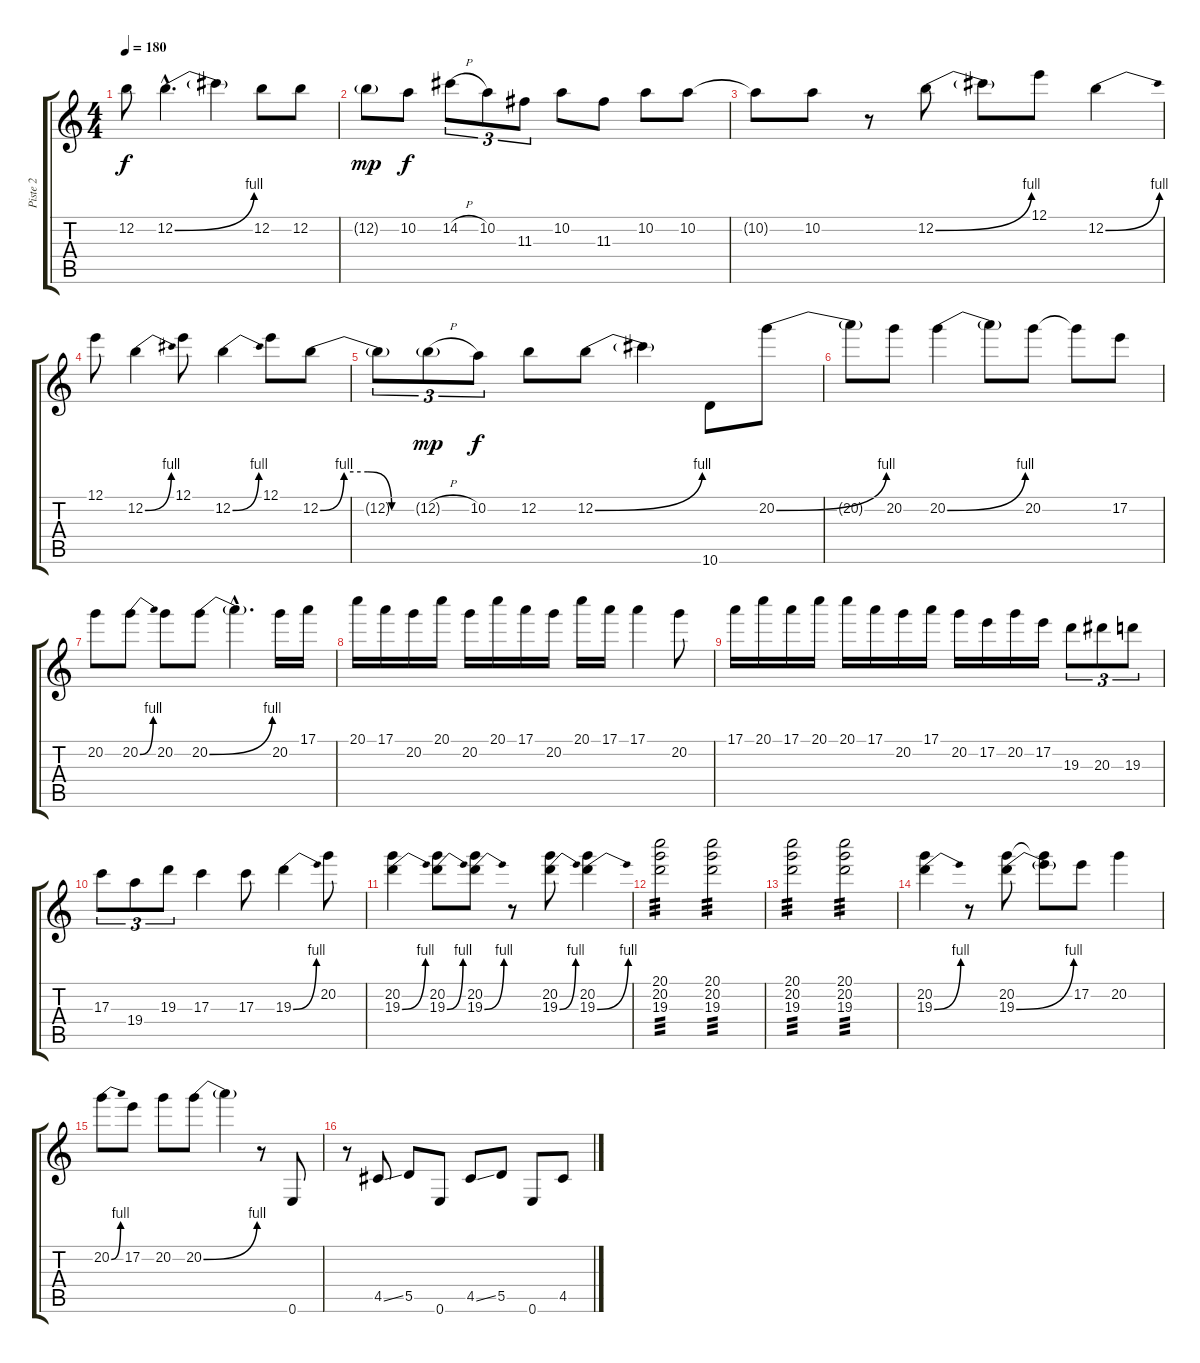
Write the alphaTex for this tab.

\track ("Piste 2" "Piste 2") {instrument distortionguitar}
\staff {score tabs}
\tuning (E4 B3 G3 D3 A2 E2) {hide}
\ts (4 4)
\tempo 180
\clef g2
\ks c
12.2{t}.8{dy f} 12.2{be (bend 0 0 60 4) hac}.4{d} 12.2{t}.4 12.2.8 12.2.8 |
12.2{g}.8{dy mp} 10.2.8{dy f} 14.2{h}.8{tu (3 2)} 10.2.8{tu (3 2)} 11.3.8{tu (3 2)} 10.2.8 11.3.8 10.2.8 10.2.8 |
10.2{t}.8 10.2.8 r.8 12.2{be (bend 0 0 60 4)}.8 12.2{t}.8 12.1.8 12.2{be (bend 0 0 60 4)}.4 |
12.1.8 12.2{be (bend 0 0 60 4)}.4 12.1.8 12.2{be (bend 0 0 60 4)}.4 12.1.8 12.2{be (custom 0 0 15 4 30 4 45 0 60 0)}.8 |
12.2{t}.8{tu (3 2)} 12.2{h g}.8{tu (3 2) dy mp} 10.2.8{tu (3 2) dy f} 12.2.8 12.2{be (bend 0 0 60 4)}.8 12.2{t}.4 10.6.8 20.2{be (bend 0 0 60 4)}.8 |
20.2{t}.8 20.2.8 20.2{be (bend 0 0 60 4)}.4 20.2{t}.8 20.2.8 20.2{t}.8 17.2.8 |
20.2.8 20.2{be (bend 0 0 60 4)}.8 20.2.8 20.2{be (bend 0 0 60 4)}.8 20.2{hac t}.4{d} 20.2.16 17.1.16 |
20.1.16 17.1.16 20.2.16 20.1.16 20.2.16 20.1.16 17.1.16 20.2.16 20.1.16 17.1.16 17.1.4 20.2.8 |
17.1.16 20.1.16 17.1.16 20.1.16 20.1.16 17.1.16 20.2.16 17.1.16 20.2.16 17.2.16 20.2.16 17.2.16 19.3.8{tu (3 2)} 20.3.8{tu (3 2)} 19.3.8{tu (3 2)} |
17.3.8{tu (3 2)} 19.4.8{tu (3 2)} 19.3.8{tu (3 2)} 17.3.4 17.3.8 19.3{be (bend 0 0 60 4)}.4 20.2.8 |
(20.2 19.3{be (bend 0 0 60 4)}).4 (20.2 19.3{be (bend 0 0 60 4)}).8 (20.2 19.3{be (bend 0 0 60 4)}).8 r.8 (20.2 19.3{be (bend 0 0 60 4)}).8 (20.2 19.3{be (bend 0 0 60 4)}).4 |
(20.1 20.2 19.3).2{tp 3} (20.1 20.2 19.3).2{tp 3} |
(20.1 20.2 19.3).2{tp 3} (20.1 20.2 19.3).2{tp 3} |
(20.2 19.3{be (bend 0 0 60 4)}).4 r.8 (20.2 19.3{be (bend 0 0 60 4)}).8 (20.2{t} 19.3{t}).8 17.2.8 20.2.4 |
20.2{be (bend 0 0 60 4)}.8 17.2.8 20.2.8 20.2{be (bend 0 0 60 4)}.8 20.2{t}.4 r.8 0.6.8 |
r.8 4.5{ss}.8 5.5.8 0.6.8 4.5{ss}.8 5.5.8 0.6.8 4.5{ss}.8
